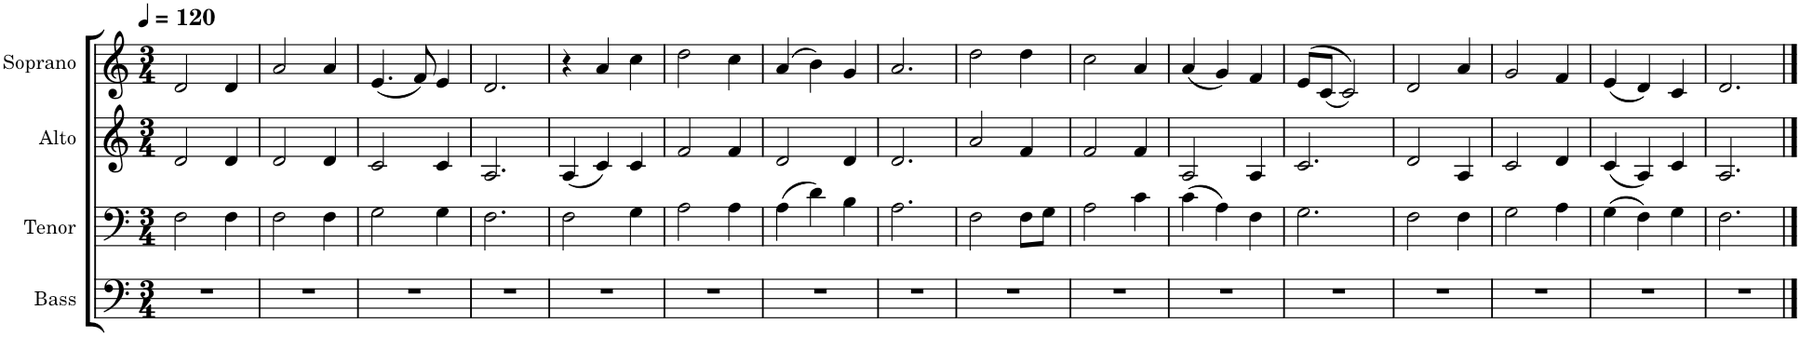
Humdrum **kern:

**kern	**kern	**kern	**kern
*part4	*part3	*part2	*part1
*staff4	*staff3	*staff2	*staff1
*I"Bass	*I"Tenor	*I"Alto	*I"Soprano
*I'B.	*I'T.	*I'A.	*I'S.
*clefF4	*clefF4	*clefG2	*clefG2
*k[]	*k[]	*k[]	*k[]
*M3/4	*M3/4	*M3/4	*M3/4
*MM120	*MM120	*MM120	*MM120
=1	=1	=1	=1
2.r	2F\	2d/	2d/
.	4F\	4d/	4d/
=2	=2	=2	=2
2.r	2F\	2d/	2a/
.	4F\	4d/	4a/
=3	=3	=3	=3
2.r	2G\	2c/	(4.e/
.	.	.	8f/)
.	4G\	4c/	4e/
=4	=4	=4	=4
2.r	2.F\	2.A/	2.d/
=5	=5	=5	=5
2.r	2F\	(4A/	4r
.	.	4c/)	4a/
.	4G\	4c/	4cc\
=6	=6	=6	=6
2.r	2A\	2f/	2dd\
.	4A\	4f/	4cc\
=7	=7	=7	=7
2.r	(4A\	2d/	(4a/
.	4d\)	.	4b\)
.	4B\	4d/	4g/
=8	=8	=8	=8
2.r	2.A\	2.d/	2.a/
=9	=9	=9	=9
2.r	2F\	2a/	2dd\
.	8F\L	4f/	4dd\
.	8G\J	.	.
=10	=10	=10	=10
2.r	2A\	2f/	2cc\
.	4c\	4f/	4a/
=11	=11	=11	=11
2.r	(4c\	2A/	(4a/
.	4A\)	.	4g/)
.	4F\	4A/	4f/
=12	=12	=12	=12
2.r	2.G\	2.c/	(>8e/L
.	.	.	(8c/J
.	.	.	2c/))
=13	=13	=13	=13
2.r	2F\	2d/	2d/
.	4F\	4A/	4a/
=14	=14	=14	=14
2.r	2G\	2c/	2g/
.	4A\	4d/	4f/
=15	=15	=15	=15
2.r	(4G\	(4c/	(4e/
.	4F\)	4A/)	4d/)
.	4G\	4c/	4c/
=16	=16	=16	=16
2.r	2.F\	2.A/	2.d/
==	==	==	==
*-	*-	*-	*-
